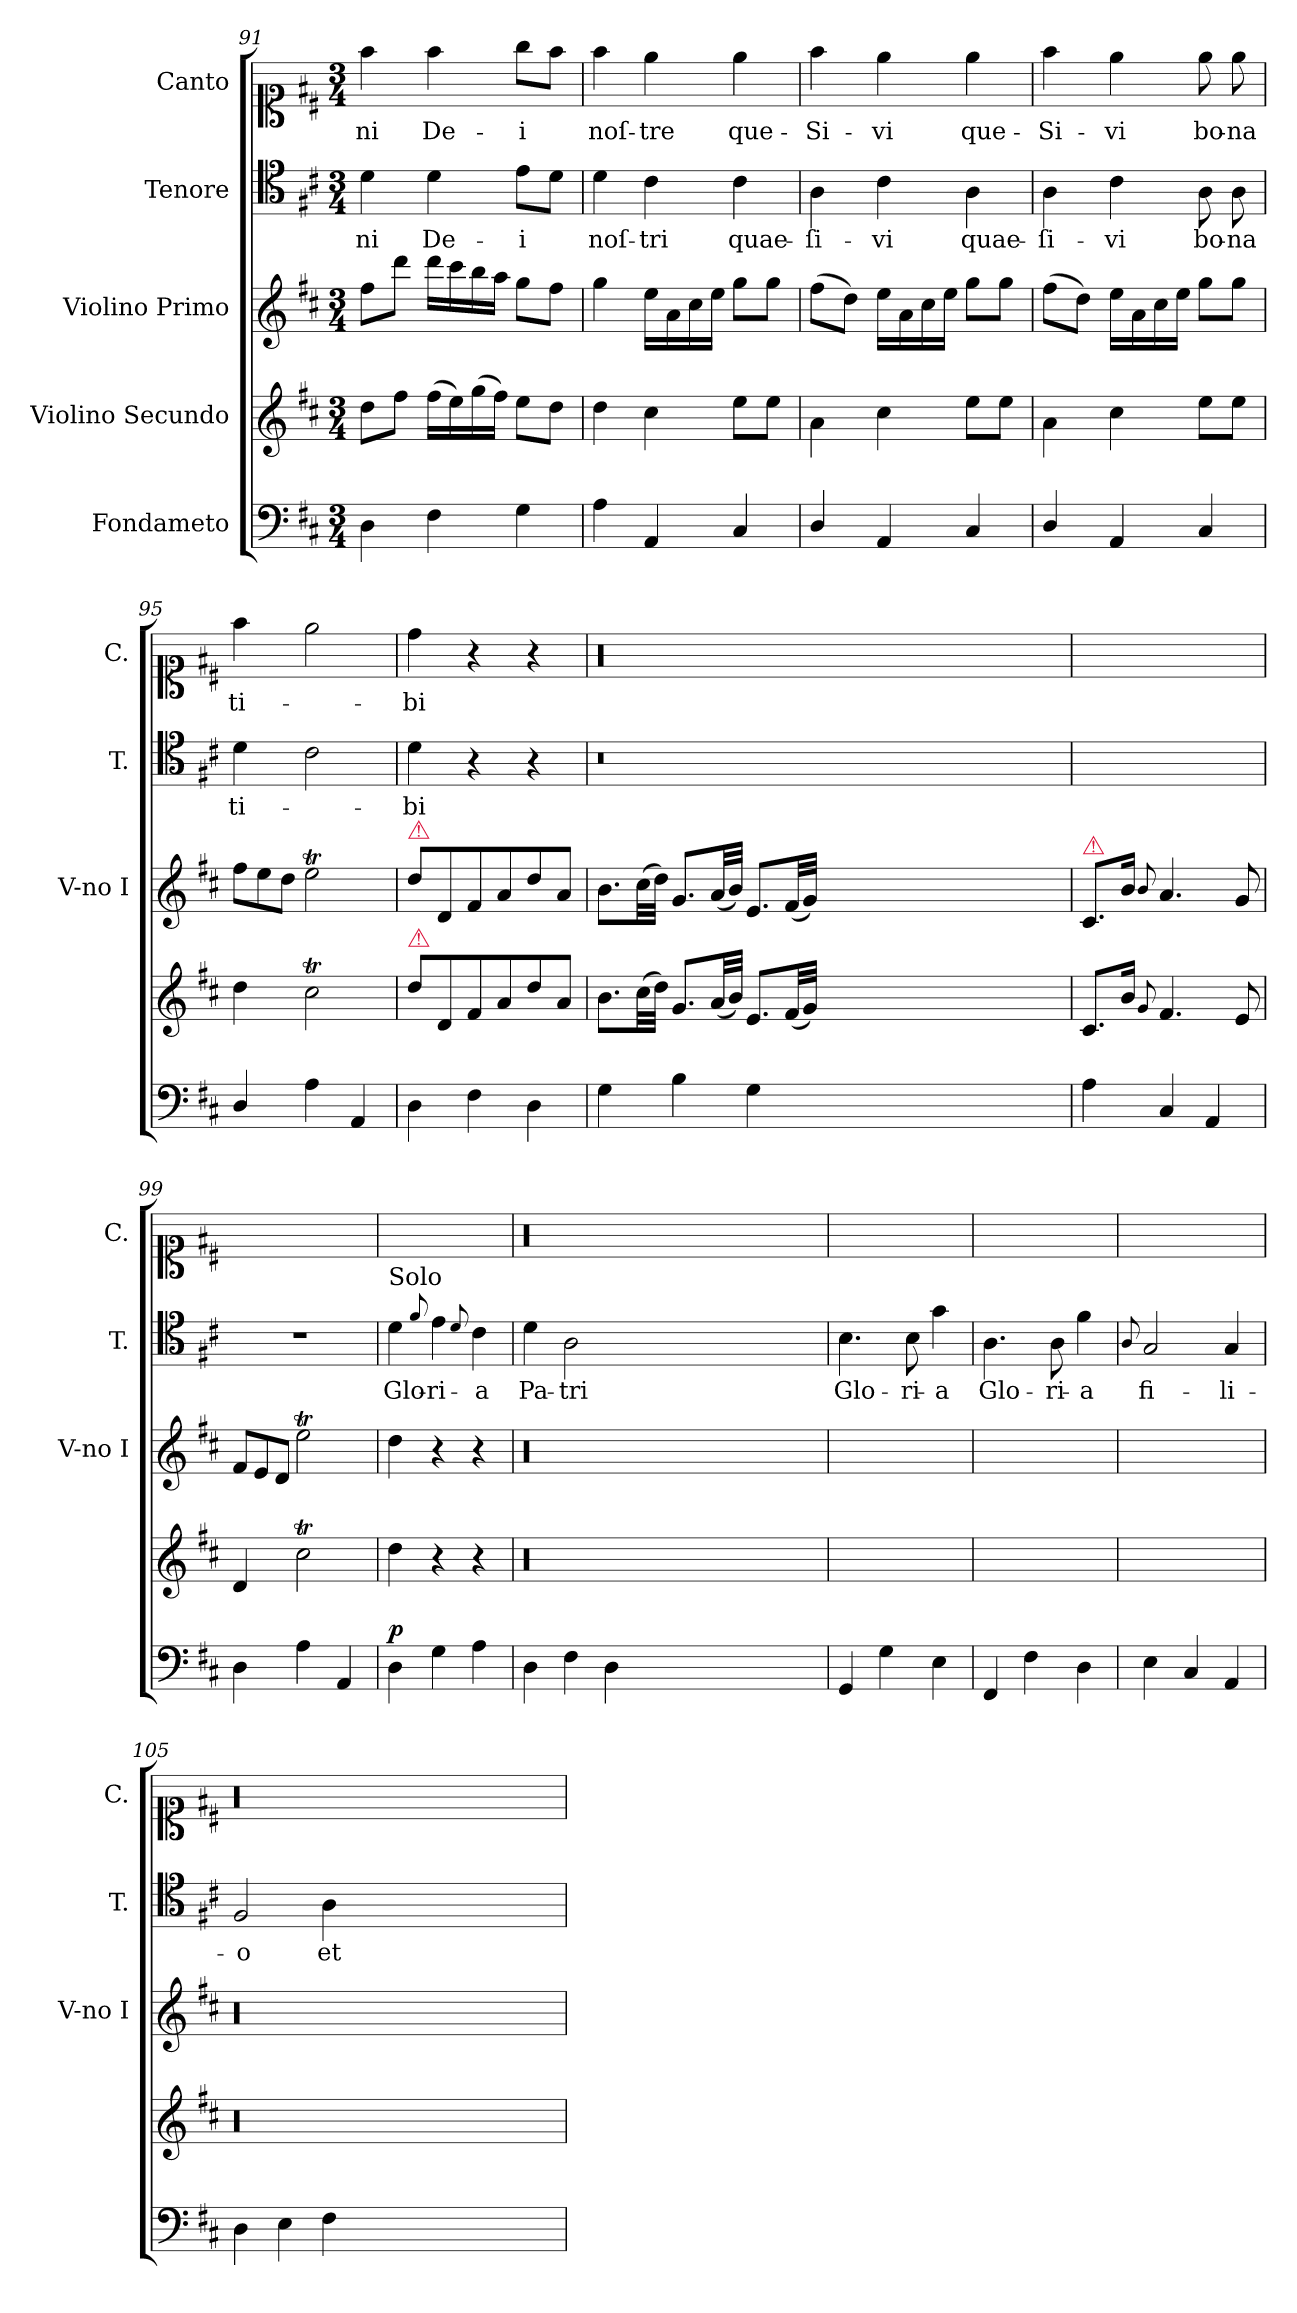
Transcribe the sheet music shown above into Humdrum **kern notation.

**kern	**dynam	**kern	**kern	**kern	**text	**kern	**text
*part5	*part5	*part4	*part3	*part2	*part2	*part1	*part1
*staff5	*staff5	*staff4	*staff3	*staff2	*staff2	*staff1	*staff1
*I"Fondameto	*	*I"Violino Secundo	*I"Violino Primo	*I"Tenore	*	*I"Canto	*
*	*	*	*I'V-no I	*I'T.	*	*I'C.	*
*clefF4	*	*clefG2	*clefG2	*clefC4	*	*clefC1	*
*k[f#c#]	*	*k[f#c#]	*k[f#c#]	*k[f#c#]	*	*k[f#c#]	*
*D:	*	*D:	*D:	*D:	*	*D:	*
*M3/4	*	*M3/4	*M3/4	*M3/4	*	*M3/4	*
=91	=91	=91	=91	=91	=91	=91	=91
4D\	.	8dd\L	8ff#\L	4d\	-ni	4ff#\	-ni
.	.	8ff#\J	8ddd\J	.	.	.	.
4F#\	.	(16ff#\LL	16ddd\LL	4d\	De-	4ff#\	De-
.	.	16ee\)	16ccc#\	.	.	.	.
.	.	(16gg\	16bb\	.	.	.	.
.	.	16ff#\JJ)	16aa\JJ	.	.	.	.
4G\	.	8ee\L	8gg\L	8e\L	-i	8gg\L	-i
.	.	8dd\J	8ff#\J	8d\J	.	8ff#\J	.
=92	=92	=92	=92	=92	=92	=92	=92
4A\	.	4dd\	4gg\	4d\	noſ-	4ff#\	noſ-
4AA/	.	4cc#\	16ee\LL	4c#\	-tri	4ee\	-tre
.	.	.	16a\	.	.	.	.
.	.	.	16cc#\	.	.	.	.
.	.	.	16ee\JJ	.	.	.	.
4C#/	.	8ee\L	8gg\L	4c#\	quae-	4ee\	que-
.	.	8ee\J	8gg\J	.	.	.	.
=93	=93	=93	=93	=93	=93	=93	=93
4D/	.	4a\	(8ff#\L	4A\	-ſi-	4ff#\	-Si-
.	.	.	8dd\J)	.	.	.	.
4AA/	.	4cc#\	16ee\LL	4c#\	-vi	4ee\	-vi
.	.	.	16a\	.	.	.	.
.	.	.	16cc#\	.	.	.	.
.	.	.	16ee\JJ	.	.	.	.
4C#/	.	8ee\L	8gg\L	4A\	quae-	4ee\	que-
.	.	8ee\J	8gg\J	.	.	.	.
=94	=94	=94	=94	=94	=94	=94	=94
4D/	.	4a\	(8ff#\L	4A\	-ſi-	4ff#\	-Si-
.	.	.	8dd\J)	.	.	.	.
4AA/	.	4cc#\	16ee\LL	4c#\	-vi	4ee\	-vi
.	.	.	16a\	.	.	.	.
.	.	.	16cc#\	.	.	.	.
.	.	.	16ee\JJ	.	.	.	.
4C#/	.	8ee\L	8gg\L	8A\	bo-	8ee\	bo-
.	.	8ee\J	8gg\J	8A\	-na	8ee\	-na
=95	=95	=95	=95	=95	=95	=95	=95
*	*	*	*Xtuplet	*	*	*	*
4D/	.	4dd\	12ff#\L	4d\	ti-	4ff#\	ti-
.	.	.	12ee\	.	.	.	.
.	.	.	12dd\J	.	.	.	.
4A\	.	2cc#t\	2eeT\	2c#\	.	2ee\	.
4AA/	.	.	.	.	.	.	.
=96	=96	=96	=96	=96	=96	=96	=96
!	!	!	!LO:TX:a:color=crimson:t=⚠	!	!	!	!
!	!	!LO:TX:a:color=crimson:t=⚠	!	!	!	!	!
4D\	.	8dd\L	8dd\L	4d\	-bi	4dd\	-bi
.	.	8d/	8d/	.	.	.	.
4F#\	.	8f#/	8f#/	4r	.	4r	.
.	.	8a/	8a/	.	.	.	.
4D\	.	8dd/	8dd/	4r	.	4r	.
.	.	8a/J	8a/J	.	.	.	.
=97	=97	=97	=97	=97	=97	=97	=97
!	!	!	!	!LO:N:vis=0	!	!LO:N:vis=00	!
4G\	.	8.b\L	8.b\L	1.r	.	0.r	.
.	.	(32cc#\LL	(32cc#\LL	.	.	.	.
.	.	32dd\JJJ)	32dd\JJJ)	.	.	.	.
4B\	.	8.g/L	8.g/L	.	.	.	.
.	.	(32a/LL	(32a/LL	.	.	.	.
.	.	32b/JJJ)	32b/JJJ)	.	.	.	.
4G\	.	8.e/L	8.e/L	.	.	.	.
.	.	(32f#/LL	(32f#/LL	.	.	.	.
.	.	32g/JJJ)	32g/JJJ)	.	.	.	.
0ryy	.	0ryy	0ryy	.	.	.	.
.	.	.	.	1.ryy	.	.	.
4ryy	.	4ryy	4ryy	.	.	.	.
=98	=98	=98	=98	=98	=98	=98	=98
!	!	!	!LO:TX:a:color=crimson:t=⚠	!	!	!	!
4A\	.	8.c#/L	8.c#/L	2.ryy	.	2.ryy	.
.	.	16b/Jk	16b\Jk	.	.	.	.
.	.	8qqg/	8qqb/	.	.	.	.
4C#/	.	4.f#/	4.a/	.	.	.	.
4AA/	.	.	.	.	.	.	.
.	.	8e/	8g/	.	.	.	.
=99	=99	=99	=99	=99	=99	=99	=99
4D\	.	4d/	12f#/L	2.r	.	2.ryy	.
.	.	.	12e/	.	.	.	.
.	.	.	12d/J	.	.	.	.
4A\	.	2cc#t\	2eeT\	.	.	.	.
4AA/	.	.	.	.	.	.	.
=100	=100	=100	=100	=100	=100	=100	=100
!	!	!	!	!LO:TX:a:t=Solo	!	!	!
!	!LO:DY:a	!	!	!	!	!	!
4D\	p	4dd\	4dd\	4d\	Glo-	2.ryy	.
.	.	.	.	8qqf#/	.	.	.
4G\	.	4r	4r	4e\	-ri-	.	.
.	.	.	.	8qqd/	.	.	.
4A\	.	4r	4r	4c#\	-a	.	.
=101	=101	=101	=101	=101	=101	=101	=101
!	!	!LO:N:vis=00	!LO:N:vis=00	!	!	!LO:N:vis=00	!
4D\	.	0.r	0.r	4d\	Pa-	0.r	.
4F#\	.	.	.	2A\	-tri	.	.
4D\	.	.	.	.	.	.	.
0ryy	.	.	.	0ryy	.	.	.
4ryy	.	.	.	4ryy	.	.	.
=102	=102	=102	=102	=102	=102	=102	=102
4GG/	.	2.ryy	2.ryy	4.B\	Glo-	2.ryy	.
4G\	.	.	.	.	.	.	.
.	.	.	.	8B\	-ri-	.	.
4E\	.	.	.	4g\	-a	.	.
=103	=103	=103	=103	=103	=103	=103	=103
4FF#/	.	2.ryy	2.ryy	4.A\	Glo-	2.ryy	.
4F#\	.	.	.	.	.	.	.
.	.	.	.	8A\	-ri-	.	.
4D\	.	.	.	4f#\	-a	.	.
=104	=104	=104	=104	=104	=104	=104	=104
.	.	.	.	8qqA/	.	.	.
4E\	.	2.ryy	2.ryy	2G/	fi-	2.ryy	.
4C#/	.	.	.	.	.	.	.
4AA/	.	.	.	4G/	-li-	.	.
=105	=105	=105	=105	=105	=105	=105	=105
!	!	!LO:N:vis=00	!LO:N:vis=00	!	!	!LO:N:vis=00	!
4D\	.	0.r	0.r	2F#/	-o	0.r	.
4E\	.	.	.	.	.	.	.
4F#\	.	.	.	4A\	et	.	.
0ryy	.	.	.	0ryy	.	.	.
4ryy	.	.	.	4ryy	.	.	.
=	=	=	=	=	=	=	=
*-	*-	*-	*-	*-	*-	*-	*-
